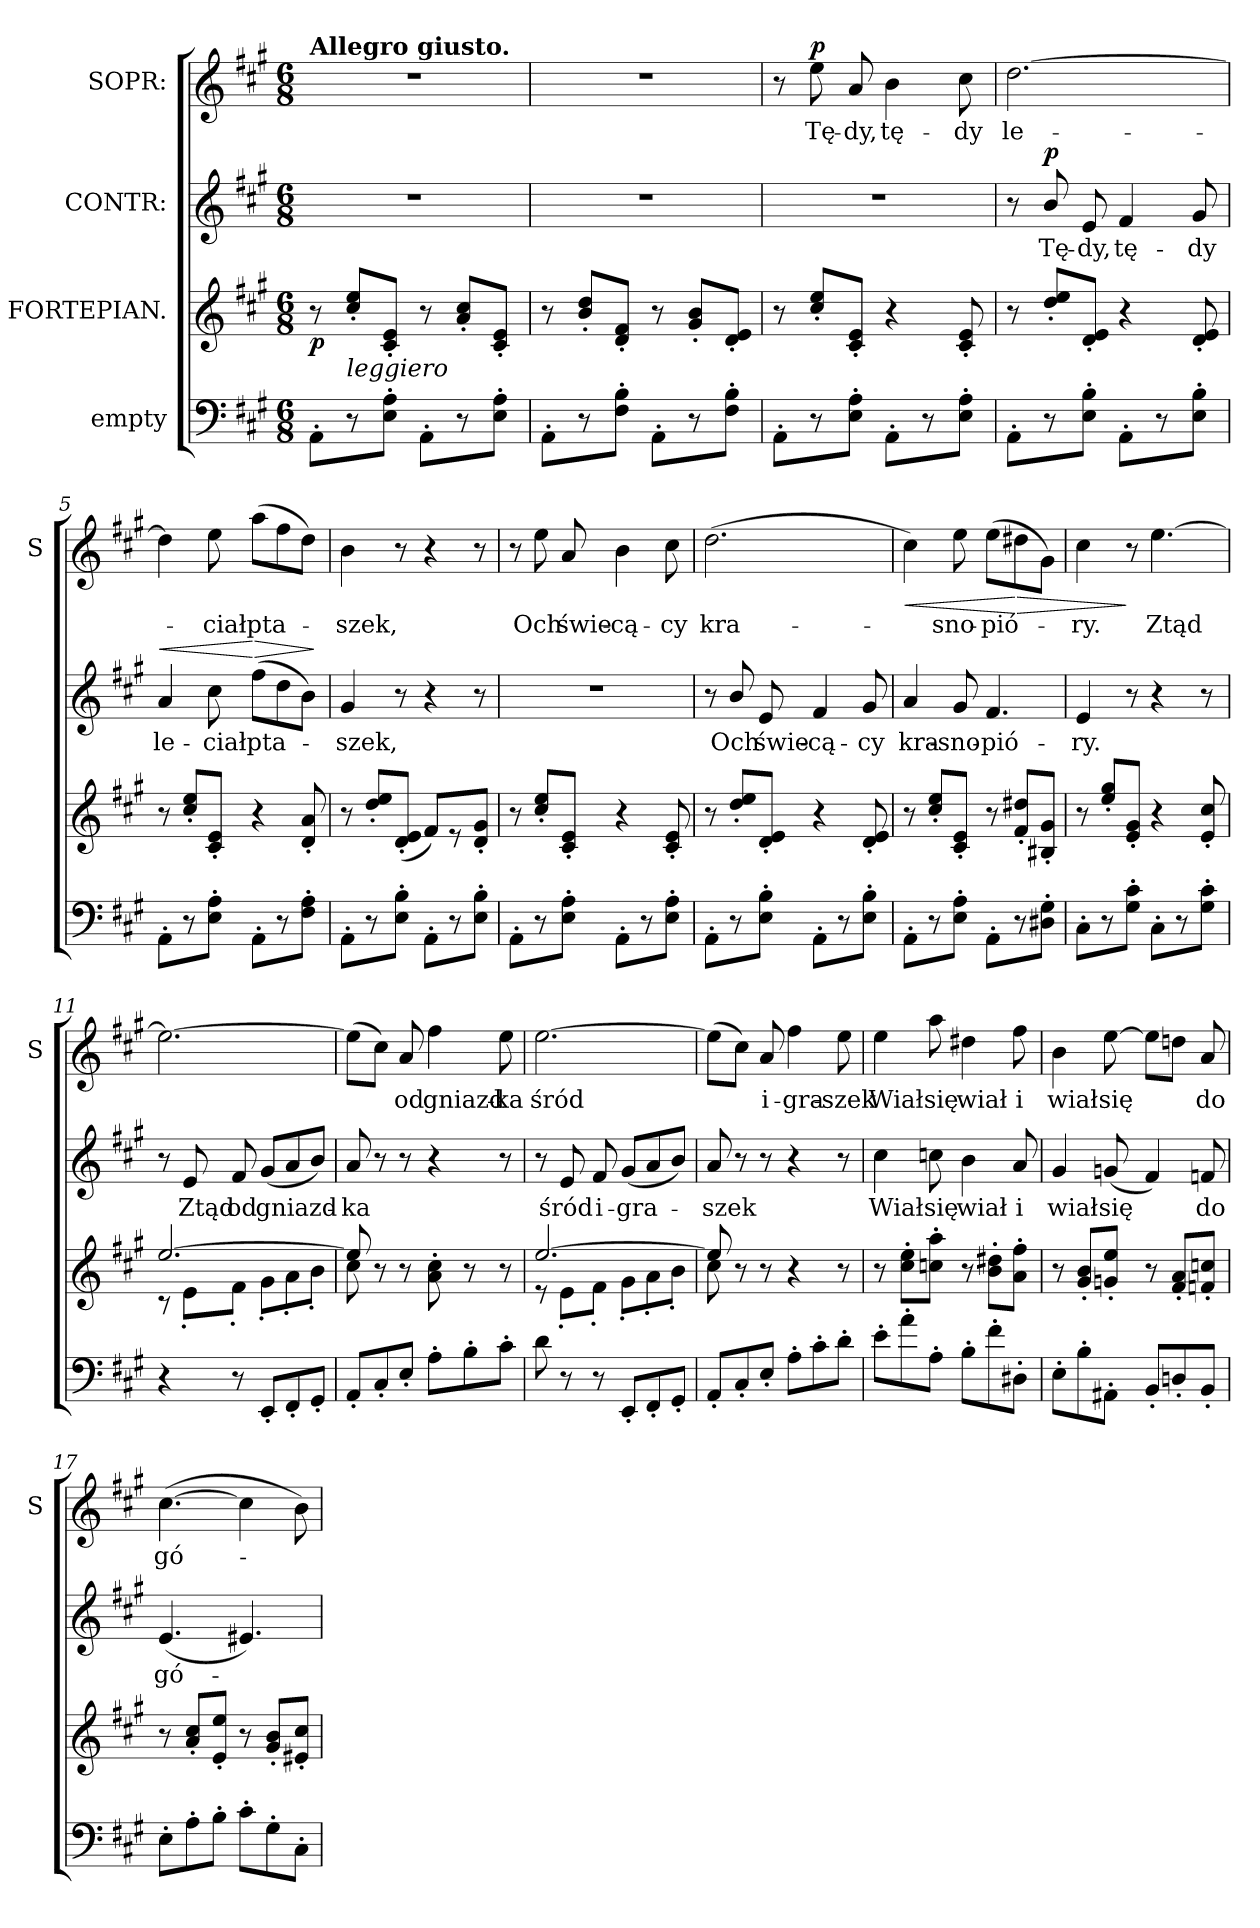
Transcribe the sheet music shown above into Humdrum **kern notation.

**kern	**kern	**dynam	**kern	**text	**dynam	**kern	**text	**dynam
*part4	*part3	*part3	*part2	*part2	*part2	*part1	*part1	*part1
*staff4	*staff3	*staff3	*staff2	*staff2	*staff2	*staff1	*staff1	*staff1
*I"empty	*I"FORTEPIAN.	*	*I"CONTR:	*	*	*I"SOPR:	*	*
*	*	*	*	*	*	*I'S	*	*
*clefF4	*clefG2	*	*clefG2	*	*	*clefG2	*	*
*k[f#c#g#]	*k[f#c#g#]	*	*k[f#c#g#]	*	*	*k[f#c#g#]	*	*
*A:	*A:	*	*A:	*	*	*A:	*	*
*M6/8	*M6/8	*	*M6/8	*	*	*M6/8	*	*
=1	=1	=1	=1	=1	=1	=1	=1	=1
!	!	!	!	!	!	!LO:TX:a:B:t=Allegro giusto.	!	!
!	!	!LO:DY:b	!	!	!	!	!	!
8AA'\L	8r	p	2.r	.	.	2.r	.	.
!	!LO:TX:b:i:t=leggiero	!	!	!	!	!	!	!
8r	8cc#'/ 8ee'/L	.	.	.	.	.	.	.
8E'\ 8A'\J	8c#'/ 8e'/J	.	.	.	.	.	.	.
8AA'\L	8r	.	.	.	.	.	.	.
8r	8a'/ 8cc#'/L	.	.	.	.	.	.	.
8E'\ 8A'\J	8c#'/ 8e'/J	.	.	.	.	.	.	.
=2	=2	=2	=2	=2	=2	=2	=2	=2
8AA'\L	8r	.	2.r	.	.	2.r	.	.
8r	8b'/ 8dd'/L	.	.	.	.	.	.	.
8F#'\ 8B'\J	8d'/ 8f#'/J	.	.	.	.	.	.	.
8AA'\L	8r	.	.	.	.	.	.	.
8r	8g#'/ 8b'/L	.	.	.	.	.	.	.
8F#'\ 8B'\J	8d'/ 8e'/J	.	.	.	.	.	.	.
=3	=3	=3	=3	=3	=3	=3	=3	=3
8AA'\L	8r	.	2.r	.	.	8r	.	.
!	!	!	!	!	!	!	!	!LO:DY:a
8r	8cc#'/ 8ee'/L	.	.	.	.	8ee\	Tę-	p
8E'\ 8A'\J	8c#'/ 8e'/J	.	.	.	.	8a/	-dy,	.
8AA'\L	4r	.	.	.	.	4b\	tę-	.
8r	.	.	.	.	.	.	.	.
8E'\ 8A'\J	8c#'/ 8e'/	.	.	.	.	8cc#\	-dy	.
=4	=4	=4	=4	=4	=4	=4	=4	=4
8AA'\L	8r	.	8r	.	.	[2.dd\	le-	.
!	!	!	!	!	!LO:DY:a	!	!	!
8r	8dd'/ 8ee'/L	.	8b/	Tę-	p	.	.	.
8E'\ 8B'\J	8d'/ 8e'/J	.	8e/	-dy,	.	.	.	.
8AA'\L	4r	.	4f#/	tę-	.	.	.	.
8r	.	.	.	.	.	.	.	.
8E'\ 8B'\J	8d'/ 8e'/	.	8g#/	-dy	.	.	.	.
=5	=5	=5	=5	=5	=5	=5	=5	=5
!	!	!	!	!	!LO:HP:a	!	!	!
8AA'\L	8r	.	4a/	le-	<	4dd\]	.	.
8r	8cc#'/ 8ee'/L	.	.	.	.	.	.	.
8E'\ 8A'\J	8c#'/ 8e'/J	.	8cc#\	-ciał	.	8ee\	-ciał	.
!	!	!	!	!	!LO:HP:n=1:a	!	!	!
8AA'\L	4r	.	(8ff#\L	pta-	[ >	(8aa\L	pta-	.
8r	.	.	8dd\	.	.	8ff#\	.	.
8F#'\ 8A'\J	8d'/ 8a'/	.	8b\J)	.	.	8dd\J)	.	.
.	.	.	.	.	]	.	.	.
=6	=6	=6	=6	=6	=6	=6	=6	=6
8AA'\L	8r	.	4g#/	-szek,	.	4b\	-szek,	.
8r	8dd'/ 8ee'/L	.	.	.	.	.	.	.
8E'\ 8B'\J	(8d'/ 8e'/J	.	8r	.	.	8r	.	.
8AA'\L	8f#/L)	.	4r	.	.	4r	.	.
8r	8r	.	.	.	.	.	.	.
8E'\ 8B'\J	8d'/ 8g#'/J	.	8r	.	.	8r	.	.
=7	=7	=7	=7	=7	=7	=7	=7	=7
8AA'\L	8r	.	2.r	.	.	8r	.	.
8r	8cc#'/ 8ee'/L	.	.	.	.	8ee\	Och	.
8E'\ 8A'\J	8c#'/ 8e'/J	.	.	.	.	8a/	świe-	.
8AA'\L	4r	.	.	.	.	4b\	-cą-	.
8r	.	.	.	.	.	.	.	.
8E'\ 8A'\J	8c#'/ 8e'/	.	.	.	.	8cc#\	-cy	.
=8	=8	=8	=8	=8	=8	=8	=8	=8
8AA'\L	8r	.	8r	.	.	(2.dd\	kra-	.
8r	8dd'/ 8ee'/L	.	8b/	Och	.	.	.	.
8E'\ 8B'\J	8d'/ 8e'/J	.	8e/	świe-	.	.	.	.
8AA'\L	4r	.	4f#/	-cą-	.	.	.	.
8r	.	.	.	.	.	.	.	.
8E'\ 8B'\J	8d'/ 8e'/	.	8g#/	-cy	.	.	.	.
=9	=9	=9	=9	=9	=9	=9	=9	=9
!	!	!	!	!	!	!	!	!LO:HP:b
8AA'\L	8r	.	4a/	kra-	.	4cc#\)	.	<
8r	8cc#'/ 8ee'/L	.	.	.	.	.	.	.
8E'\ 8A'\J	8c#'/ 8e'/J	.	8g#/	-sno-	.	8ee\	-sno-	.
8AA'\L	8r	.	4.f#/	-pió-	.	(8ee\L	-pió-	.
!	!	!	!	!	!	!	!	!LO:HP:n=1:b
8r	8f#'/ 8dd#X'/L	.	.	.	.	8dd#X\	.	[ >
8D#X'\ 8G#'\J	8B#X'/ 8g#'/J	.	.	.	.	8g#\J)	.	.
=10	=10	=10	=10	=10	=10	=10	=10	=10
8C#'\L	8r	.	4e/	-ry.	.	4cc#\	-ry.	.
8r	8ee'/ 8gg#'/L	.	.	.	.	.	.	.
8G#'\ 8c#'\J	8e'/ 8g#'/J	.	8r	.	.	8r	.	]
8C#'\L	4r	.	4r	.	.	[4.ee\	Ztąd	.
8r	.	.	.	.	.	.	.	.
8G#'\ 8c#'\J	8e'/ 8cc#'/	.	8r	.	.	.	.	.
=11	=11	=11	=11	=11	=11	=11	=11	=11
*	*^	*	*	*	*	*	*	*
4r	[2.ee/	8r	.	8r	.	.	2.ee\_	.	.
.	.	8e'\L	.	8e/	Ztąd	.	.	.	.
8r	.	8f#'\J	.	8f#/	od	.	.	.	.
8EE'/L	.	8g#'\L	.	(8g#/L	gniazd-	.	.	.	.
8FF#'/	.	8a'\	.	8a/	.	.	.	.	.
8GG#'/J	.	8b'\J	.	8b/J)	.	.	.	.	.
=12	=12	=12	=12	=12	=12	=12	=12	=12	=12
8AA'/L	8ee/]	8cc#\	.	8a/	-ka	.	(8ee\L]	.	.
8C#'/	8r	2ryy	.	8r	.	.	8cc#\J)	.	.
8E'/J	8r	.	.	8r	.	.	8a/	od	.
8A'\L	8a'\ 8cc#'\	.	.	4r	.	.	4ff#\	gniazd-	.
8B'\	8r	.	.	.	.	.	.	.	.
8c#'\J	8r	8ryy	.	8r	.	.	8ee\	-ka	.
=13	=13	=13	=13	=13	=13	=13	=13	=13	=13
8d\	[2.ee/	8r	.	8r	.	.	[2.ee\	śród	.
8r	.	8e'\L	.	8e/	śród	.	.	.	.
8r	.	8f#'\J	.	8f#/	i-	.	.	.	.
8EE'/L	.	8g#'\L	.	(8g#/L	-gra-	.	.	.	.
8FF#'/	.	8a'\	.	8a/	.	.	.	.	.
8GG#'/J	.	8b'\J	.	8b/J)	.	.	.	.	.
=14	=14	=14	=14	=14	=14	=14	=14	=14	=14
8AA'/L	8ee/]	8cc#\	.	8a/	-szek	.	(8ee\L]	.	.
8C#'/	8r	2ryy	.	8r	.	.	8cc#\J)	.	.
8E'/J	8r	.	.	8r	.	.	8a/	i-	.
8A'\L	4r	.	.	4r	.	.	4ff#\	-gra-	.
8c#'\	.	.	.	.	.	.	.	.	.
8d'\J	8r	8ryy	.	8r	.	.	8ee\	-szek	.
*	*v	*v	*	*	*	*	*	*	*
=15	=15	=15	=15	=15	=15	=15	=15	=15
8e'\L	8r	.	4cc#\	Wiał	.	4ee\	Wiał	.
8a'\	8cc#'\ 8ee'\L	.	.	.	.	.	.	.
8A'\J	8ccn'\ 8aa'\J	.	8ccn\	się	.	8aa\	się	.
8B'\L	8r	.	4b\	wiał	.	4dd#X\	wiał	.
8f#'\	8b'\ 8dd#X'\L	.	.	.	.	.	.	.
8D#X'\J	8a'\ 8ff#'\J	.	8a/	i	.	8ff#\	i	.
=16	=16	=16	=16	=16	=16	=16	=16	=16
8E'\L	8r	.	4g#/	wiał	.	4b\	wiał	.
8B'\	8g#'/ 8b'/L	.	.	.	.	.	.	.
8AA#X'\J	8gn'/ 8ee'/J	.	(8gn/	się	.	[8ee\	się	.
8BB'/L	8r	.	4f#/)	.	.	8ee\L]	.	.
8Dn'/	8f#'/ 8a'/L	.	.	.	.	8ddn\J	.	.
8BB'/J	8fn'/ 8ccn'/J	.	8fn/	do	.	8a/	do	.
=17	=17	=17	=17	=17	=17	=17	=17	=17
8E'\L	8r	.	(4.e/	gó-	.	([4.cc#\	gó-	.
8A'\	8a'/ 8cc#'/L	.	.	.	.	.	.	.
8B'\J	8e'/ 8ee'/J	.	.	.	.	.	.	.
8c#'\L	8r	.	4.e#X/)	.	.	4cc#\]	.	.
8G#'\	8g#'/ 8b'/L	.	.	.	.	.	.	.
8C#'\J	8e#X'/ 8cc#'/J	.	.	.	.	8b\)	.	.
=	=	=	=	=	=	=	=	=
*-	*-	*-	*-	*-	*-	*-	*-	*-
